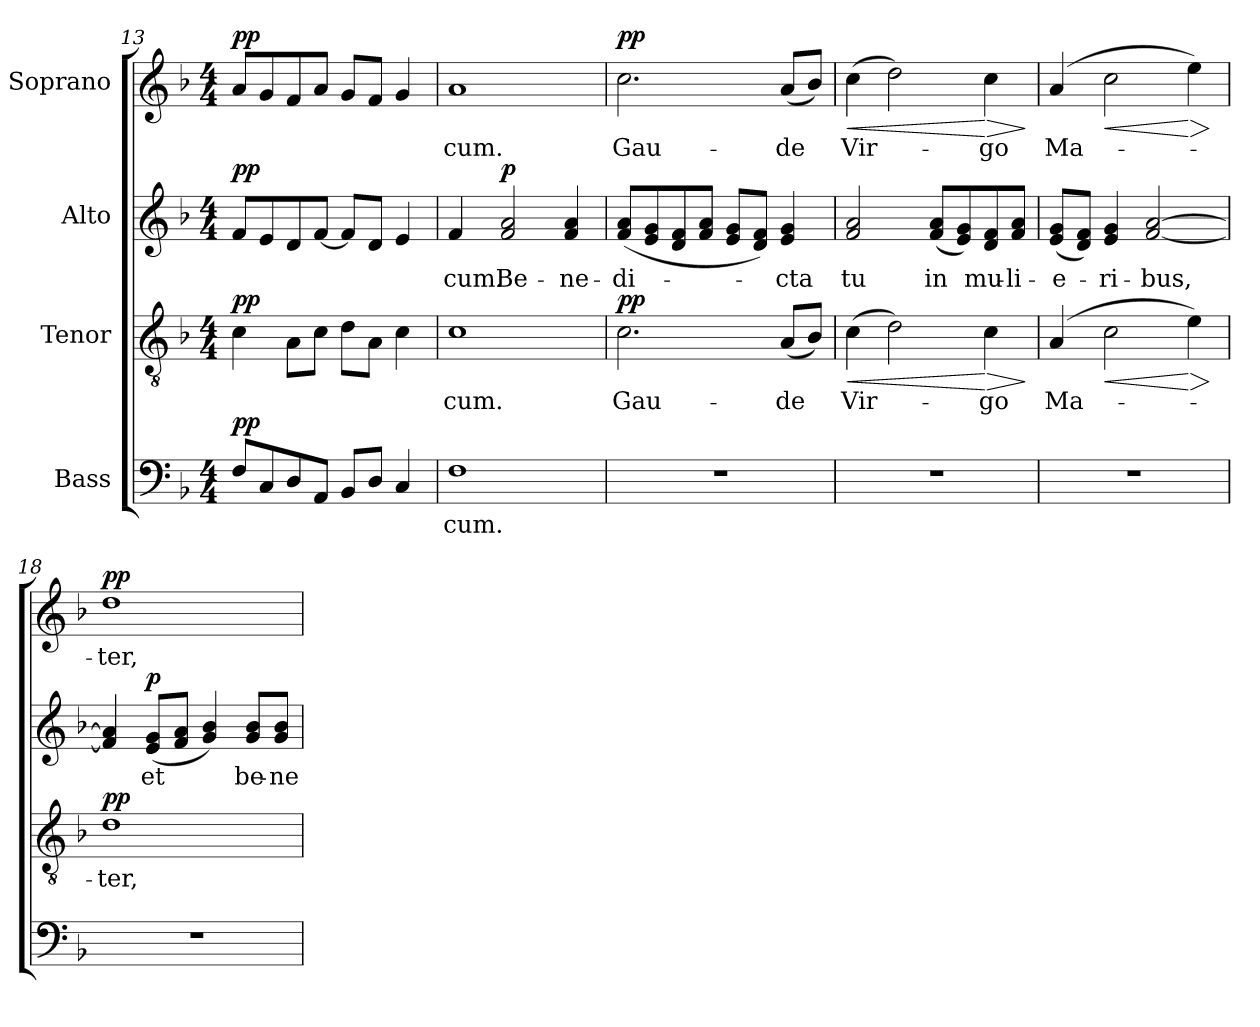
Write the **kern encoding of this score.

**kern	**text	**dynam	**kern	**text	**dynam	**kern	**text	**dynam	**kern	**text	**dynam
*part4	*part4	*part4	*part3	*part3	*part3	*part2	*part2	*part2	*part1	*part1	*part1
*staff4	*staff4	*staff4	*staff3	*staff3	*staff3	*staff2	*staff2	*staff2	*staff1	*staff1	*staff1
*I"Bass	*	*	*I"Tenor	*	*	*I"Alto	*	*	*I"Soprano	*	*
*clefF4	*	*	*clefGv2	*	*	*clefG2	*	*	*clefG2	*	*
*ITrd7c12	*	*	*ITrd7c12	*	*	*	*	*	*	*	*
*k[b-]	*	*	*k[b-]	*	*	*k[b-]	*	*	*k[b-]	*	*
*F:	*	*	*F:	*	*	*F:	*	*	*F:	*	*
*M4/4	*	*	*M4/4	*	*	*M4/4	*	*	*M4/4	*	*
=13	=13	=13	=13	=13	=13	=13	=13	=13	=13	=13	=13
8FFi/L	.	pp	4Ci\	.	pp	8fi/L	.	pp	8ai/L	.	pp
8CCi/	.	.	.	.	.	8ei/	.	.	8gi/	.	.
8DDi/	.	.	8AAi\L	.	.	8di/	.	.	8fi/	.	.
8AAAi/J	.	.	8Ci\J	.	.	[<8fi/J	.	.	8ai/J	.	.
8BBB-i/L	.	.	8Di\L	.	.	8fi/L]	.	.	8gi/L	.	.
8DDi/J	.	.	8AAi\J	.	.	8di/J	.	.	8fi/J	.	.
4CCi/	.	.	4Ci\	.	.	4ei/	.	.	4gi/	.	.
=14	=14	=14	=14	=14	=14	=14	=14	=14	=14	=14	=14
!	!LO:LY:b:color=#000000	!	!	!	!	!	!	!	!	!	!
!	!	!	!	!LO:LY:b:color=#000000	!	!	!	!	!	!	!
!	!	!	!	!	!	!	!LO:LY:b:color=#000000	!	!	!	!
!	!	!	!	!	!	!	!	!	!	!LO:LY:b:color=#000000	!
1FFi	-cum.	.	1Ci	-cum.	.	4fi/	-cum.	.	1ai	-cum.	.
!	!	!	!	!	!	!	!LO:LY:b:color=#000000	!	!	!	!
.	.	.	.	.	.	2fi/ 2ai	Be-	p	.	.	.
!	!	!	!	!	!	!	!LO:LY:b:color=#000000	!	!	!	!
.	.	.	.	.	.	4fi/ 4ai	-ne-	.	.	.	.
!!LO:LB:g=z
=15	=15	=15	=15	=15	=15	=15	=15	=15	=15	=15	=15
!	!	!	!	!LO:LY:b:color=#000000	!	!	!	!	!	!	!
!	!	!	!	!	!	!	!LO:LY:b:color=#000000	!	!	!	!
!	!	!	!	!	!	!	!	!	!	!LO:LY:b:color=#000000	!
1r	.	.	2.Ci\	Gau-	pp	(8fi/ 8aiL	-di-	.	2.cci\	Gau-	pp
.	.	.	.	.	.	8ei/ 8gi	.	.	.	.	.
.	.	.	.	.	.	8di/ 8fi	.	.	.	.	.
.	.	.	.	.	.	8fi/ 8aiJ	.	.	.	.	.
.	.	.	.	.	.	8ei/ 8giL	.	.	.	.	.
.	.	.	.	.	.	8di/ 8fiJ)	.	.	.	.	.
!	!	!	!	!LO:LY:b:color=#000000	!	!	!	!	!	!	!
!	!	!	!	!	!	!	!LO:LY:b:color=#000000	!	!	!	!
!	!	!	!	!	!	!	!	!	!	!LO:LY:b:color=#000000	!
.	.	.	(8AAi/L	-de	.	4ei/ 4gi	-cta	.	(8ai/L	-de	.
.	.	.	8BB-i/J)	.	.	.	.	.	8b-i/J)	.	.
=16	=16	=16	=16	=16	=16	=16	=16	=16	=16	=16	=16
!	!	!	!	!LO:LY:b:color=#000000	!LO:HP:b	!	!	!	!	!	!
!	!	!	!	!	!	!	!LO:LY:b:color=#000000	!	!	!	!
!	!	!	!	!	!	!	!	!	!	!LO:LY:b:color=#000000	!LO:HP:b
1r	.	.	(4Ci\	Vir-	<	2fi/ 2ai	tu	.	(4cci\	Vir-	<
.	.	.	2Di\)	.	.	.	.	.	2ddi\)	.	.
!	!	!	!	!	!	!	!LO:LY:b:color=#000000	!	!	!	!
.	.	.	.	.	.	(8fi/ 8aiL	in	.	.	.	.
.	.	.	.	.	.	8ei/ 8gi)	.	.	.	.	.
!	!	!	!	!LO:LY:b:color=#000000	!LO:HP:n=1:b	!	!	!	!	!	!
!	!	!	!	!	!	!	!LO:LY:b:color=#000000	!	!	!	!
!	!	!	!	!	!	!	!	!	!	!LO:LY:b:color=#000000	!LO:HP:n=1:b
.	.	.	4Ci\	-go	[ >	8di/ 8fi	mu-	.	4cci\	-go	[ >
!	!	!	!	!	!	!	!LO:LY:b:color=#000000	!	!	!	!
.	.	.	.	.	.	8fi/ 8aiJ	-li-	.	.	.	.
.	.	.	.	.	]	.	.	.	.	.	]
=17	=17	=17	=17	=17	=17	=17	=17	=17	=17	=17	=17
!	!	!	!	!LO:LY:b:color=#000000	!	!	!	!	!	!	!
!	!	!	!	!	!	!	!LO:LY:b:color=#000000	!	!	!	!
!	!	!	!	!	!	!	!	!	!	!LO:LY:b:color=#000000	!
1r	.	.	(4AAi/	Ma-	.	(8ei/ 8giL	-e-	.	(4ai/	Ma-	.
.	.	.	.	.	.	8di/ 8fiJ)	.	.	.	.	.
!	!	!	!	!	!LO:HP:b	!	!	!	!	!	!
!	!	!	!	!	!	!	!LO:LY:b:color=#000000	!	!	!	!LO:HP:b
.	.	.	2Ci\	.	<	4ei/ 4gi	-ri-	.	2cci\	.	<
!	!	!	!	!	!	!	!LO:LY:b:color=#000000	!	!	!	!
.	.	.	.	.	.	[<2fi/ [>2ai	-bus,	.	.	.	.
!	!	!	!	!	!LO:HP:n=1:b	!	!	!	!	!	!LO:HP:n=1:b
.	.	.	4Ei\)	.	[ >	.	.	.	4eei\)	.	[ >
.	.	.	.	.	]	.	.	.	.	.	]
=18	=18	=18	=18	=18	=18	=18	=18	=18	=18	=18	=18
!	!	!	!	!LO:LY:b:color=#000000	!	!	!	!	!	!	!
!	!	!	!	!	!	!	!	!	!	!LO:LY:b:color=#000000	!
1r	.	.	1Di	-ter,	pp	4fi/] 4ai]	.	.	1ddi	-ter,	pp
!	!	!	!	!	!	!	!LO:LY:b:color=#000000	!	!	!	!
.	.	.	.	.	.	(8ei/ 8giL	et	p	.	.	.
.	.	.	.	.	.	8fi/ 8aiJ	.	.	.	.	.
.	.	.	.	.	.	4gi/ 4b-i)	.	.	.	.	.
!	!	!	!	!	!	!	!LO:LY:b:color=#000000	!	!	!	!
.	.	.	.	.	.	8gi/ 8b-iL	be-	.	.	.	.
!	!	!	!	!	!	!	!LO:LY:b:color=#000000	!	!	!	!
.	.	.	.	.	.	8gi/ 8b-iJ	-ne-	.	.	.	.
=	=	=	=	=	=	=	=	=	=	=	=
*-	*-	*-	*-	*-	*-	*-	*-	*-	*-	*-	*-
